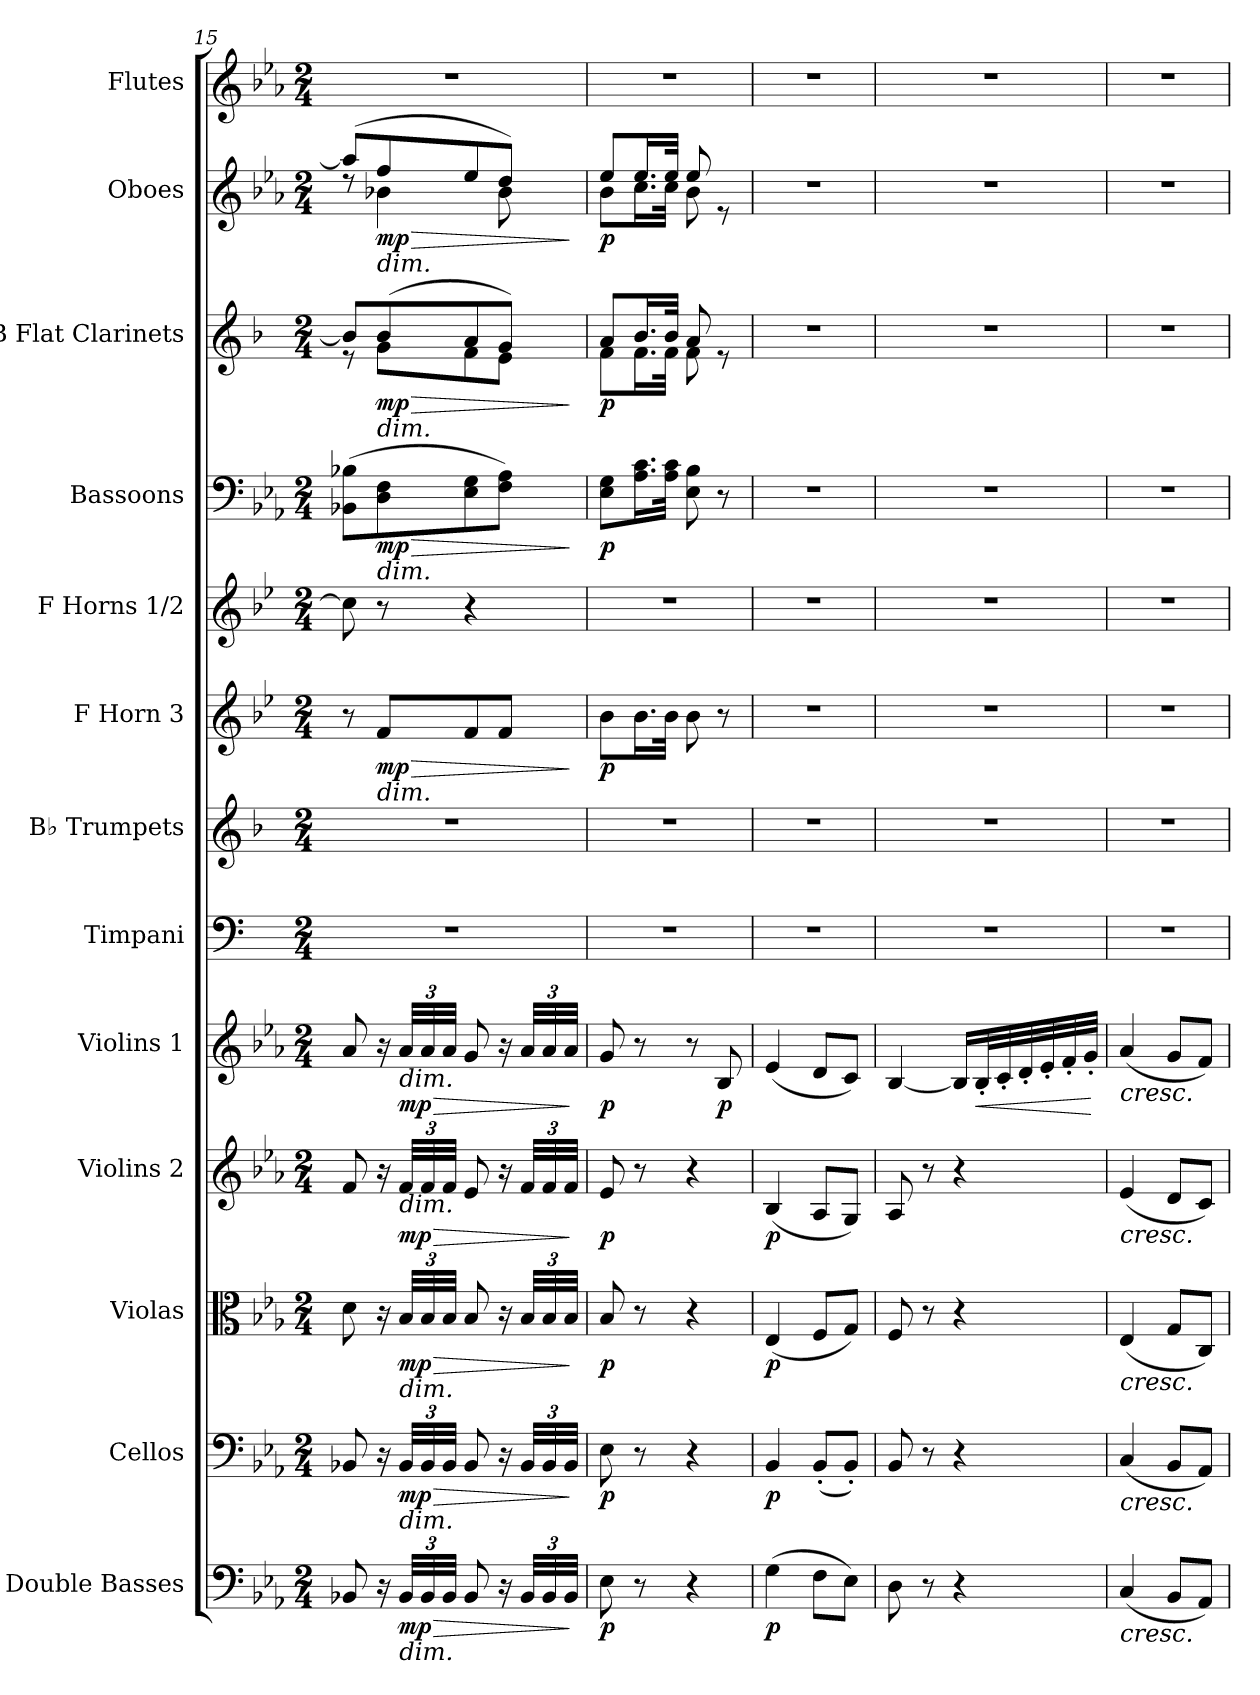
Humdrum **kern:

**kern	**dynam	**kern	**dynam	**kern	**dynam	**kern	**dynam	**kern	**dynam	**kern	**kern	**kern	**dynam	**kern	**kern	**dynam	**kern	**dynam	**kern	**dynam	**kern
*part13	*part13	*part12	*part12	*part11	*part11	*part10	*part10	*part9	*part9	*part8	*part7	*part6	*part6	*part5	*part4	*part4	*part3	*part3	*part2	*part2	*part1
*staff13	*staff13	*staff12	*staff12	*staff11	*staff11	*staff10	*staff10	*staff9	*staff9	*staff8	*staff7	*staff6	*staff6	*staff5	*staff4	*staff4	*staff3	*staff3	*staff2	*staff2	*staff1
*I"Double Basses	*	*I"Cellos	*	*I"Violas	*	*I"Violins 2	*	*I"Violins 1	*	*I"Timpani	*I"B♭ Trumpets	*I"F Horn 3	*	*I"F Horns 1/2	*I"Bassoons	*	*I"B Flat Clarinets	*	*I"Oboes	*	*I"Flutes
*	*	*	*	*	*	*	*	*	*	*I'Timp.	*I'Tr.	*I'Hn. 3	*	*I'Hn. 1/2	*I'Bsns.	*	*I'Cl.	*	*I'Ob.	*	*I'Fl.
!!LO:PB:g=z
*clefF4	*	*clefF4	*	*clefC3	*	*clefG2	*	*clefG2	*	*clefF4	*clefG2	*clefG2	*	*clefG2	*clefF4	*	*clefG2	*	*clefG2	*	*clefG2
*ITrd7c12	*	*	*	*	*	*	*	*	*	*	*ITrd1c2	*ITrd4c7	*	*ITrd4c7	*	*	*ITrd1c2	*	*	*	*
*k[b-e-a-]	*	*k[b-e-a-]	*	*k[b-e-a-]	*	*k[b-e-a-]	*	*k[b-e-a-]	*	*k[]	*k[b-e-a-]	*k[b-e-a-]	*	*k[b-e-a-]	*k[b-e-a-]	*	*k[b-e-a-]	*	*k[b-e-a-]	*	*k[b-e-a-]
*M2/4	*	*M2/4	*	*M2/4	*	*M2/4	*	*M2/4	*	*M2/4	*M2/4	*M2/4	*	*M2/4	*M2/4	*	*M2/4	*	*M2/4	*	*M2/4
=15	=15	=15	=15	=15	=15	=15	=15	=15	=15	=15	=15	=15	=15	=15	=15	=15	=15	=15	=15	=15	=15
*	*	*	*	*	*	*	*	*	*	*	*	*	*	*	*	*	*^	*	*^	*	*
8BBB-X/	.	8BB-X/	.	8d\	.	8f/	.	8a-/	.	2r	2r	8r	.	8f\]	(>8BB-X\ 8B-X\L	.	8a-/L]	8r	.	(>8aa-/L]	8rdd	.	2r
!	!	!	!	!	!	!	!	!	!	!	!	!	!	!	!	!	!	!	!	!LO:TX:b:i:t=dim.	!	!	!
!	!	!	!	!	!	!	!	!	!	!	!	!	!	!	!	!	!LO:TX:b:i:t=dim.	!	!	!	!	!	!
!	!	!	!	!	!	!	!	!	!	!	!	!	!	!	!LO:TX:b:i:t=dim.	!	!	!	!	!	!	!	!
!	!	!	!	!	!	!	!	!	!	!	!	!LO:TX:b:i:t=dim.	!	!	!	!	!	!	!	!	!	!	!
!	!	!	!	!	!	!	!	!	!	!	!	!	!LO:HP:b	!	!	!LO:HP:b	!	!	!LO:HP:b	!	!	!LO:HP:b	!
!	!	!	!	!	!	!	!	!	!	!	!	!	!LO:DY:n=1:b	!	!	!LO:DY:n=1:b	!	!	!LO:DY:n=1:b	!	!	!LO:DY:n=1:b	!
16r	.	16r	.	16r	.	16r	.	16r	.	.	.	8B-/L	> mp	8r	8D\ 8F\	> mp	(>8a-/	8f\L	> mp	8ff/	4b-X\	> mp	.
*Xbrackettup	*	*	*	*	*	*	*	*	*	*	*	*	*	*	*	*	*	*	*	*	*	*	*
!	!LO:HP:b	!	!	!	!	!	!	!	!	!	!	!	!	!	!	!	!	!	!	!	!	!	!
*	*	*Xbrackettup	*	*	*	*	*	*	*	*	*	*	*	*	*	*	*	*	*	*	*	*	*
!	!	!	!LO:HP:b	!	!	!	!	!	!	!	!	!	!	!	!	!	!	!	!	!	!	!	!
*	*	*	*	*Xbrackettup	*	*	*	*	*	*	*	*	*	*	*	*	*	*	*	*	*	*	*
!	!	!	!	!	!LO:HP:b	!	!	!	!	!	!	!	!	!	!	!	!	!	!	!	!	!	!
*	*	*	*	*	*	*Xbrackettup	*	*	*	*	*	*	*	*	*	*	*	*	*	*	*	*	*
!	!	!	!	!	!	!	!LO:HP:b	!	!	!	!	!	!	!	!	!	!	!	!	!	!	!	!
*	*	*	*	*	*	*	*	*Xbrackettup	*	*	*	*	*	*	*	*	*	*	*	*	*	*	*
!	!	!	!	!	!	!	!	!LO:TX:b:i:t=dim.	!	!	!	!	!	!	!	!	!	!	!	!	!	!	!
!	!	!	!	!	!	!LO:TX:b:i:t=dim.	!	!	!	!	!	!	!	!	!	!	!	!	!	!	!	!	!
!	!	!	!	!LO:TX:b:i:t=dim.	!	!	!	!	!	!	!	!	!	!	!	!	!	!	!	!	!	!	!
!	!	!LO:TX:b:i:t=dim.	!	!	!	!	!	!	!	!	!	!	!	!	!	!	!	!	!	!	!	!	!
!LO:TX:b:i:t=dim.	!	!	!	!	!	!	!	!	!	!	!	!	!	!	!	!	!	!	!	!	!	!	!
!	!LO:DY:n=1:b	!	!LO:DY:n=1:b	!	!LO:DY:n=1:b	!	!LO:DY:n=1:b	!	!LO:HP:b	!	!	!	!	!	!	!	!	!	!	!	!	!	!
!	!	!	!	!	!	!	!	!	!LO:DY:n=1:b	!	!	!	!	!	!	!	!	!	!	!	!	!	!
48BBB-/LLL	> mp	48BB-/LLL	> mp	48B-/LLL	> mp	48f/LLL	> mp	48a-/LLL	> mp	.	.	.	.	.	.	.	.	.	.	.	.	.	.
48BBB-/	.	48BB-/	.	48B-/	.	48f/	.	48a-/	.	.	.	.	.	.	.	.	.	.	.	.	.	.	.
48BBB-/JJJ	.	48BB-/JJJ	.	48B-/JJJ	.	48f/JJJ	.	48a-/JJJ	.	.	.	.	.	.	.	.	.	.	.	.	.	.	.
8BBB-/	.	8BB-/	.	8B-/	.	8e-/	.	8g/	.	.	.	8B-/	.	4r	8E-\ 8G\	.	8g/	8e-\	.	8ee-/	.	.	.
16r	.	16r	.	16r	.	16r	.	16r	.	.	.	8B-/J	.	.	8F\ 8A-\J)	.	8f/J)	8d\J	.	8dd/J)	8b-\	.	.
48BBB-/LLL	.	48BB-/LLL	.	48B-/LLL	.	48f/LLL	.	48a-/LLL	.	.	.	.	.	.	.	.	.	.	.	.	.	.	.
48BBB-/	.	48BB-/	.	48B-/	.	48f/	.	48a-/	.	.	.	.	.	.	.	.	.	.	.	.	.	.	.
48BBB-/JJJ	.	48BB-/JJJ	.	48B-/JJJ	.	48f/JJJ	.	48a-/JJJ	.	.	.	.	.	.	.	.	.	.	.	.	.	.	.
*	*	*	*	*	*	*	*	*	*	*	*	*	*	*	*	*	*v	*v	*	*	*	*	*
*	*	*	*	*	*	*	*	*	*	*	*	*	*	*	*	*	*	*	*v	*v	*	*
.	]	.	]	.	]	.	]	.	]	.	.	.	]	.	.	]	.	]	.	]	.
=16	=16	=16	=16	=16	=16	=16	=16	=16	=16	=16	=16	=16	=16	=16	=16	=16	=16	=16	=16	=16	=16
*	*	*	*	*	*	*	*	*	*	*	*	*	*	*	*	*	*^	*	*^	*	*
!	!LO:DY:b	!	!LO:DY:b	!	!LO:DY:b	!	!LO:DY:b	!	!LO:DY:b	!	!	!	!LO:DY:b	!	!	!LO:DY:b	!	!	!LO:DY:b	!	!	!LO:DY:b	!
8EE-\	p	8E-\	p	8B-/	p	8e-/	p	8g/	p	2r	2r	8e-\L	p	2r	8E-\ 8G\L	p	8g/L	8e-\L	p	8ee-/L	8b-\L	p	2r
8r	.	8r	.	8r	.	8r	.	8r	.	.	.	16.e-\L	.	.	16.A-\ 16.c\L	.	16.a-/L	16.e-\L	.	16.ee-/L	16.cc\L	.	.
.	.	.	.	.	.	.	.	.	.	.	.	32e-\JJk	.	.	32A-\ 32c\JJk	.	32a-/JJk	32e-\JJk	.	32ee-/JJk	32cc\JJk	.	.
4r	.	4r	.	4r	.	4r	.	8r	.	.	.	8e-\	.	.	8E-\ 8B-\	.	8g/	8e-\	.	8ee-/	8b-\	.	.
!	!	!	!	!	!	!	!	!	!LO:DY:b	!	!	!	!	!	!	!	!	!	!	!	!	!	!
.	.	.	.	.	.	.	.	8B-/	p	.	.	8r	.	.	8r	.	8re	8ryy	.	8re	8ryy	.	.
=17	=17	=17	=17	=17	=17	=17	=17	=17	=17	=17	=17	=17	=17	=17	=17	=17	=17	=17	=17	=17	=17	=17	=17
!	!LO:DY:b	!	!LO:DY:b	!	!LO:DY:b	!	!LO:DY:b	!	!	!	!	!	!	!	!	!	!	!	!	!	!	!	!
*	*	*	*	*	*	*	*	*	*	*	*	*	*	*	*	*	*v	*v	*	*	*	*	*
*	*	*	*	*	*	*	*	*	*	*	*	*	*	*	*	*	*	*	*v	*v	*	*
(>4GG\	p	4BB-/	p	(<4E-/	p	(<4B-/	p	(<4e-/	.	2r	2r	2r	.	2r	2r	.	2r	.	2r	.	2r
8FF\L	.	(<8BB-'/L	.	8F/L	.	8A-/L	.	8d/L	.	.	.	.	.	.	.	.	.	.	.	.	.
8EE-\J)	.	8BB-'/J)	.	8G/J)	.	8G/J)	.	8c/J)	.	.	.	.	.	.	.	.	.	.	.	.	.
=18	=18	=18	=18	=18	=18	=18	=18	=18	=18	=18	=18	=18	=18	=18	=18	=18	=18	=18	=18	=18	=18
8DD\	.	8BB-/	.	8F/	.	8A-/	.	[4B-/	.	2r	2r	2r	.	2r	2r	.	2r	.	2r	.	2r
8r	.	8r	.	8r	.	8r	.	.	.	.	.	.	.	.	.	.	.	.	.	.	.
4r	.	4r	.	4r	.	4r	.	16B-/LL]	.	.	.	.	.	.	.	.	.	.	.	.	.
!	!	!	!	!	!	!	!	!	!LO:HP:b	!	!	!	!	!	!	!	!	!	!	!	!
.	.	.	.	.	.	.	.	32B-'/L	<	.	.	.	.	.	.	.	.	.	.	.	.
.	.	.	.	.	.	.	.	32c'/	.	.	.	.	.	.	.	.	.	.	.	.	.
.	.	.	.	.	.	.	.	32d'/	.	.	.	.	.	.	.	.	.	.	.	.	.
.	.	.	.	.	.	.	.	32e-'/	.	.	.	.	.	.	.	.	.	.	.	.	.
.	.	.	.	.	.	.	.	32f'/	.	.	.	.	.	.	.	.	.	.	.	.	.
.	.	.	.	.	.	.	.	32g'/JJJ	.	.	.	.	.	.	.	.	.	.	.	.	.
.	.	.	.	.	.	.	.	.	[	.	.	.	.	.	.	.	.	.	.	.	.
=19	=19	=19	=19	=19	=19	=19	=19	=19	=19	=19	=19	=19	=19	=19	=19	=19	=19	=19	=19	=19	=19
!	!	!	!	!	!	!	!	!LO:TX:b:i:t=cresc.	!	!	!	!	!	!	!	!	!	!	!	!	!
!	!	!	!	!	!	!LO:TX:b:i:t=cresc.	!	!	!	!	!	!	!	!	!	!	!	!	!	!	!
!	!	!	!	!LO:TX:b:i:t=cresc.	!	!	!	!	!	!	!	!	!	!	!	!	!	!	!	!	!
!	!	!LO:TX:b:i:t=cresc.	!	!	!	!	!	!	!	!	!	!	!	!	!	!	!	!	!	!	!
!LO:TX:b:i:t=cresc.	!	!	!	!	!	!	!	!	!	!	!	!	!	!	!	!	!	!	!	!	!
(<4CC/	.	(<4C/	.	(<4E-/	.	(<4e-/	.	(<4a-/	.	2r	2r	2r	.	2r	2r	.	2r	.	2r	.	2r
8BBB-/L	.	8BB-/L	.	8G/L	.	8d/L	.	8g/L	.	.	.	.	.	.	.	.	.	.	.	.	.
8AAA-/J)	.	8AA-/J)	.	8C/J)	.	8c/J)	.	8f/J)	.	.	.	.	.	.	.	.	.	.	.	.	.
=	=	=	=	=	=	=	=	=	=	=	=	=	=	=	=	=	=	=	=	=	=
*-	*-	*-	*-	*-	*-	*-	*-	*-	*-	*-	*-	*-	*-	*-	*-	*-	*-	*-	*-	*-	*-
